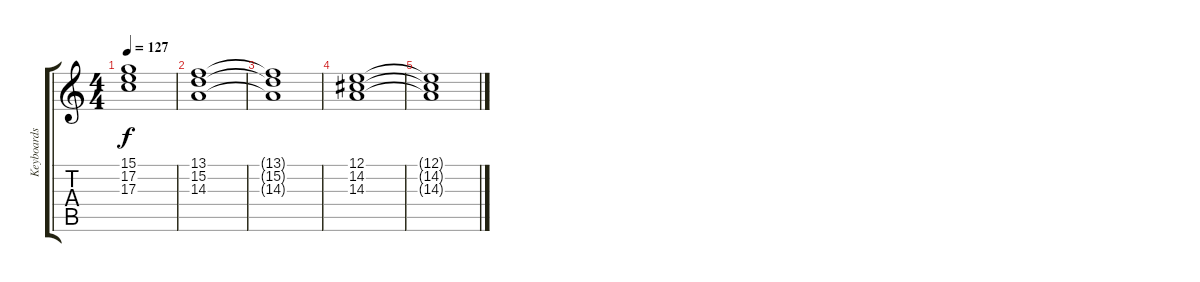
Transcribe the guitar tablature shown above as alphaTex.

\track ("Keyboards" "Keyboards") {instrument synthstrings1}
\staff {score tabs}
\tuning (E4 B3 G3 D3 A2 E2) {hide}
\ts (4 4)
\tempo 127
\clef g2
\ks c
(15.1{t} 17.2{t} 17.3{t}).1{dy f volume 8} |
(13.1 15.2 14.3).1{volume 6} |
(13.1{t} 15.2{t} 14.3{t}).1{volume 4} |
(12.1 14.2 14.3).1{volume 2} |
(12.1{t} 14.2{t} 14.3{t}).1{volume 0}
